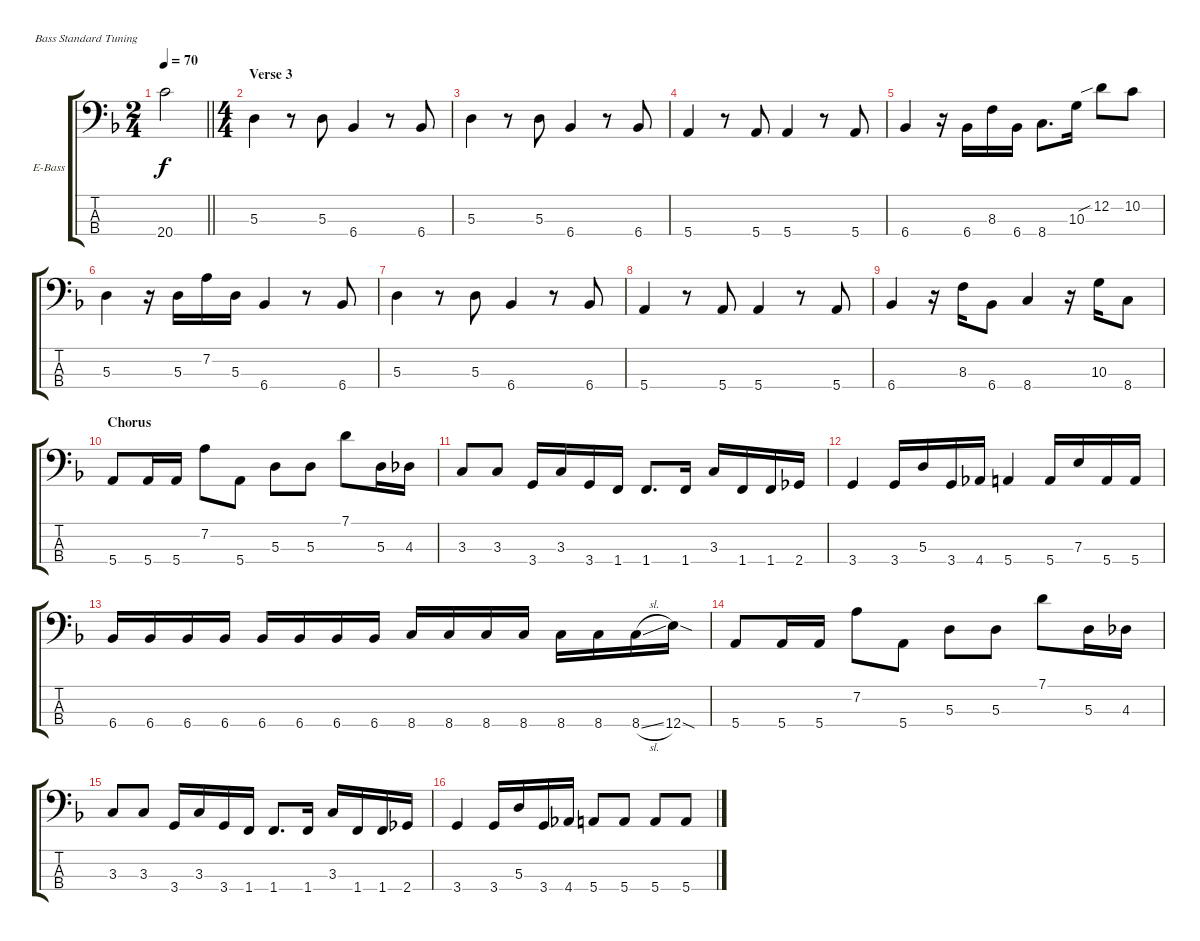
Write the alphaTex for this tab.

\bracketExtendMode groupsimilarinstruments
\firstSystemTrackNameOrientation horizontal
\otherSystemsTrackNameOrientation horizontal
\track ("bass" "E-Bass") {instrument electricbassfinger}
\staff {score tabs}
\tuning (G2 D2 A1 E1)
\ts (2 4)
\beaming (8 2 2)
\tempo 70
\clef f4
\barLineRight lightlight
\ks dminor
20.4{t}.2{dy f} |
\ts (4 4)
\beaming (8 2 2 2 2)
\section ("" "Verse 3")
5.3.4 r.8 5.3.8 6.4.4 r.8 6.4.8 |
5.3.4 r.8 5.3.8 6.4.4 r.8 6.4.8 |
5.4.4 r.8 5.4.8 5.4.4 r.8 5.4.8 |
6.4.4 r.16 6.4.16 8.3.16 6.4.16 8.4.8{d} 10.3.16 12.2{sib}.8 10.2.8 |
5.3.4 r.16 5.3.16 7.2.16 5.3.16 6.4.4 r.8 6.4.8 |
5.3.4 r.8 5.3.8 6.4.4 r.8 6.4.8 |
5.4.4 r.8 5.4.8 5.4.4 r.8 5.4.8 |
6.4.4 r.16 8.3.16 6.4.8 8.4.4 r.16 10.3.16 8.4.8 |
\section ("" "Chorus")
5.4.8 5.4.16 5.4.16 7.2.8 5.4.8 5.3.8 5.3.8 7.1.8 5.3.16 4.3.16 |
3.3.8 3.3.8 3.4.16 3.3.16 3.4.16 1.4.16 1.4.8{d} 1.4.16 3.3.16 1.4.16 1.4.16 2.4.16 |
3.4.4 3.4.16 5.3.16 3.4.16 4.4.16 5.4.4 5.4.16 7.3.16 5.4.16 5.4.16 |
6.4.16 6.4.16 6.4.16 6.4.16 6.4.16 6.4.16 6.4.16 6.4.16 8.4.16 8.4.16 8.4.16 8.4.16 8.4.16 8.4.16 8.4{sl}.16 12.4{sod}.16 |
5.4.8 5.4.16 5.4.16 7.2.8 5.4.8 5.3.8 5.3.8 7.1.8 5.3.16 4.3.16 |
3.3.8 3.3.8 3.4.16 3.3.16 3.4.16 1.4.16 1.4.8{d} 1.4.16 3.3.16 1.4.16 1.4.16 2.4.16 |
3.4.4 3.4.16 5.3.16 3.4.16 4.4.16 5.4.8 5.4.8 5.4.8 5.4.8
